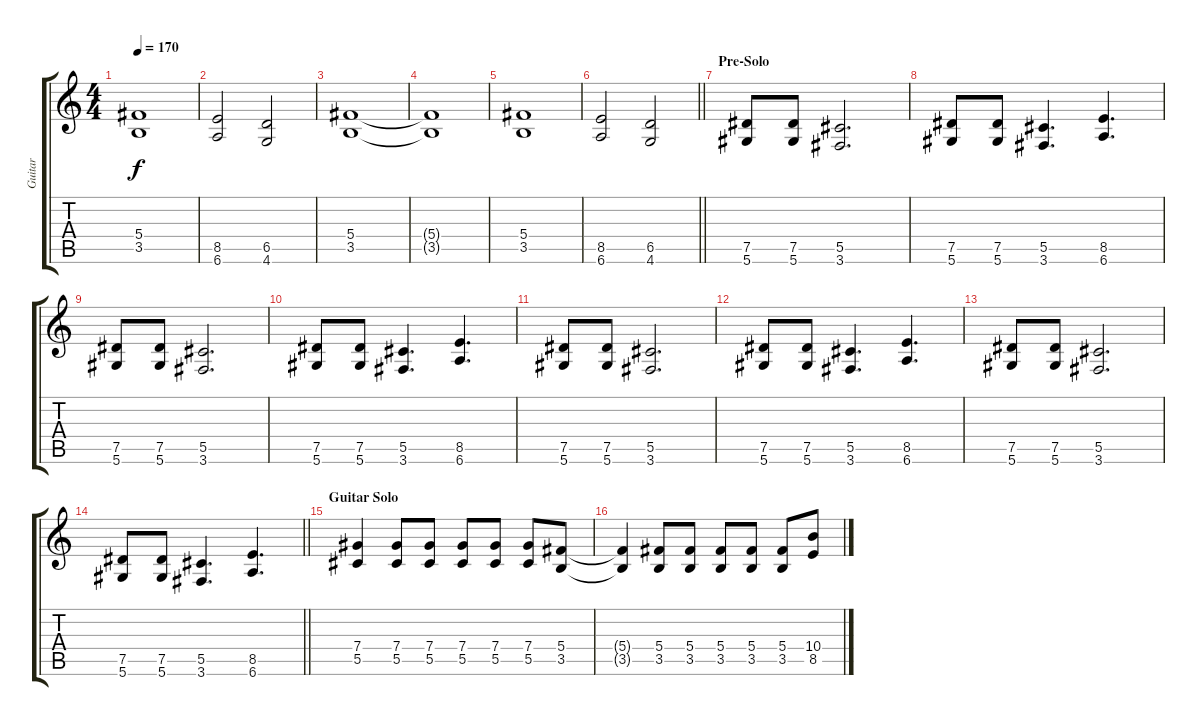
\track ("Guitar" "Guitar") {instrument distortionguitar}
\staff {score tabs}
\tuning (Eb4 Bb3 Gb3 Db3 Ab2 Eb2) {hide}
\ts (4 4)
\tempo 170
\clef g2
\ks c
(5.4 3.5).1{dy f} |
(8.5 6.6).2 (6.5 4.6).2 |
(5.4 3.5).1 |
(5.4{t} 3.5{t}).1 |
(5.4 3.5).1 |
\barLineRight lightlight
(8.5 6.6).2 (6.5 4.6).2 |
\section ("" "Pre-Solo")
(7.5 5.6).8 (7.5 5.6).8 (5.5 3.6).2{d} |
(7.5 5.6).8 (7.5 5.6).8 (5.5 3.6).4{d} (8.5 6.6).4{d} |
(7.5 5.6).8 (7.5 5.6).8 (5.5 3.6).2{d} |
(7.5 5.6).8 (7.5 5.6).8 (5.5 3.6).4{d} (8.5 6.6).4{d} |
(7.5 5.6).8 (7.5 5.6).8 (5.5 3.6).2{d} |
(7.5 5.6).8 (7.5 5.6).8 (5.5 3.6).4{d} (8.5 6.6).4{d} |
(7.5 5.6).8 (7.5 5.6).8 (5.5 3.6).2{d} |
\barLineRight lightlight
(7.5 5.6).8 (7.5 5.6).8 (5.5 3.6).4{d} (8.5 6.6).4{d} |
\section ("" "Guitar Solo")
(7.4 5.5).4 (7.4 5.5).8 (7.4 5.5).8 (7.4 5.5).8 (7.4 5.5).8 (7.4 5.5).8 (5.4 3.5).8 |
(5.4{t} 3.5{t}).4 (5.4 3.5).8 (5.4 3.5).8 (5.4 3.5).8 (5.4 3.5).8 (5.4 3.5).8 (10.4 8.5).8
